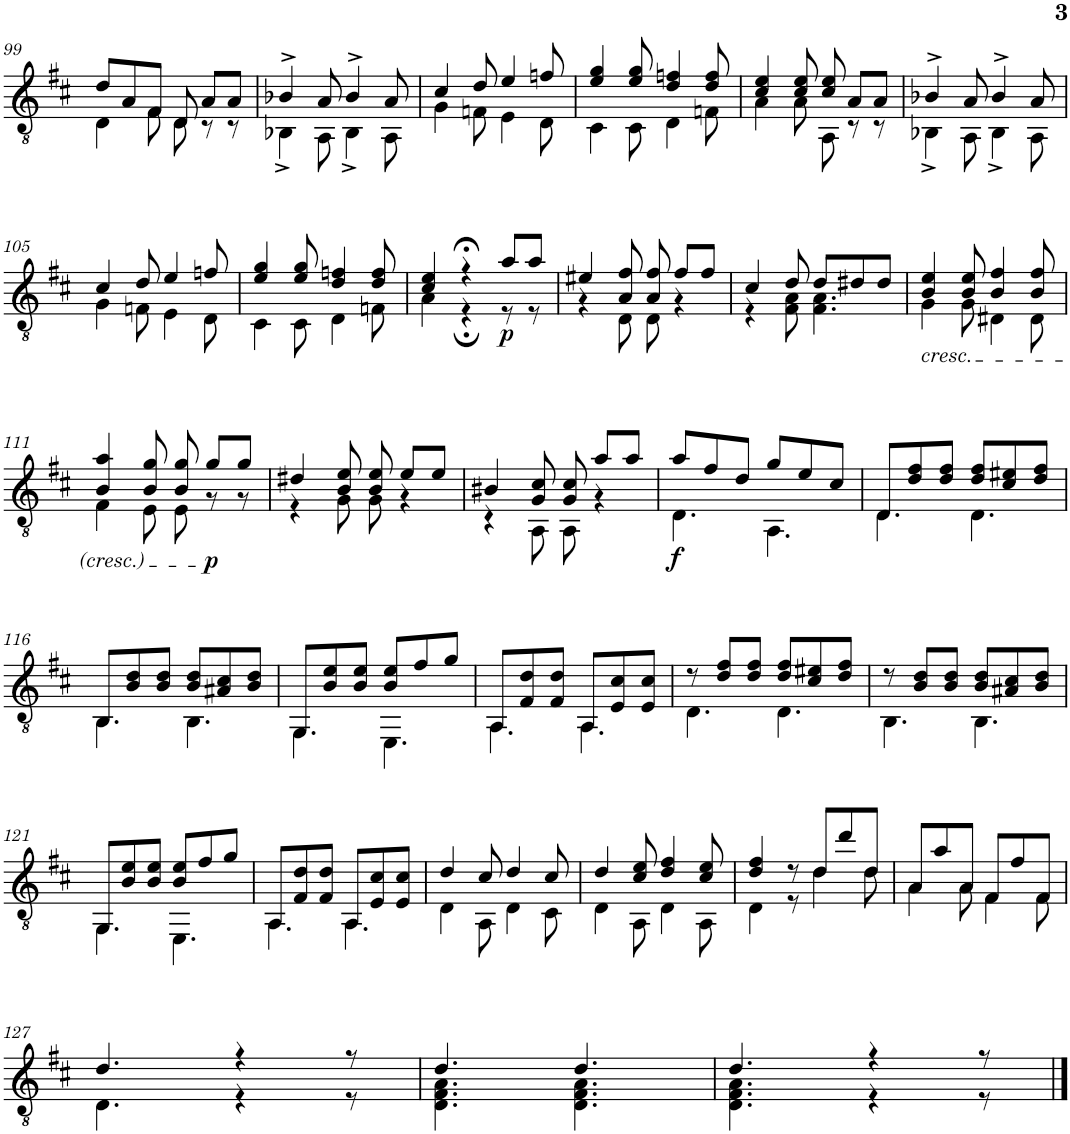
**kern	**dynam
*part1	*part1
*staff1	*staff1
*I"Classical Guitar	*
!!LO:PB:g=z
*clefGv2	*
*k[f#c#]	*
*D:	*
*M6/8	*
=99	=99
*^	*
8d/L	4D\	.
8A/	.	.
8F#/J	8F#\	.
8D/	8D\	.
8A/L	8r	.
8A/J	8r	.
=100	=100	=100
4B-X^/	4BB-X^\	.
8A/	8AA\	.
4B-^/	4BB-^\	.
8A/	8AA\	.
=101	=101	=101
4c#/	4G\	.
8d/	8Fn\	.
4e/	4E\	.
8fn/	8D\	.
=102	=102	=102
4e/ 4g/	4C#\	.
8e/ 8g/	8C#\	.
4d/ 4fn/	4D\	.
8d/ 8f/	8Fn\	.
=103	=103	=103
4c#/ 4e/	4A\	.
8c#/ 8e/	8A\	.
8c#/ 8e/	8AA\	.
8A/L	8r	.
8A/J	8r	.
=104	=104	=104
4B-X^/	4BB-X^\	.
8A/	8AA\	.
4B-^/	4BB-^\	.
8A/	8AA\	.
!!LO:LB:g=z	!!
=105	=105	=105
4c#/	4G\	.
8d/	8Fn\	.
4e/	4E\	.
8fn/	8D\	.
=106	=106	=106
4e/ 4g/	4C#\	.
8e/ 8g/	8C#\	.
4d/ 4fn/	4D\	.
8d/ 8f/	8Fn\	.
=107	=107	=107
4c#/ 4e/	4A\	.
4r;<	4r;	.
!	!	!LO:DY:b
8a/L	8r	p
8a/J	8r	.
=108	=108	=108
4e#X/	4r	.
8A/ 8f#/	8D\	.
8A/ 8f#/	8D\	.
8f#/L	4r	.
8f#/J	.	.
=109	=109	=109
4c#/	4r	.
8d/	8F#\ 8A\	.
8d/L	4.F#\ 4.A\	.
8d#X/	.	.
8d#/J	.	.
=110	=110	=110
!LO:TX:b:i:t=cresc.	!	!
4B/ 4e/	4G\	.
8B/ 8e/	8G\	.
4B/ 4f#/	4D#X\	.
8B/ 8f#/	8D#\	.
!!LO:LB:g=z	!!
=111	=111	=111
4B/ 4a/	4F#\	.
8B/ 8g/	8E\	.
8B/ 8g/	8E\	.
!	!	!LO:DY:b
8g/L	8r	p
8g/J	8r	.
=112	=112	=112
4d#X/	4r	.
8B/ 8e/	8G\	.
8B/ 8e/	8G\	.
8e/L	4r	.
8e/J	.	.
=113	=113	=113
4B#X/	4r	.
8G/ 8c#/	8AA\	.
8G/ 8c#/	8AA\	.
8a/L	4r	.
8a/J	.	.
=114	=114	=114
!	!	!LO:DY:b
8a/L	4.D\	f
8f#/	.	.
8d/J	.	.
8g/L	4.AA\	.
8e/	.	.
8c#/J	.	.
=115	=115	=115
8D/L	4.D\	.
8d/ 8f#/	.	.
8d/ 8f#/J	.	.
8d/ 8f#/L	4.D\	.
8c#/ 8e#X/	.	.
8d/ 8f#/J	.	.
!!LO:LB:g=z	!!
=116	=116	=116
8BB/L	4.BB\	.
8B/ 8d/	.	.
8B/ 8d/J	.	.
8B/ 8d/L	4.BB\	.
8A#X/ 8c#/	.	.
8B/ 8d/J	.	.
=117	=117	=117
8GG/L	4.GG\	.
8B/ 8e/	.	.
8B/ 8e/J	.	.
8B/ 8e/L	4.EE\	.
8f#/	.	.
8g/J	.	.
=118	=118	=118
8AA/L	4.AA\	.
8F#/ 8d/	.	.
8F#/ 8d/J	.	.
8AA/L	4.AA\	.
8E/ 8c#/	.	.
8E/ 8c#/J	.	.
=119	=119	=119
8r	4.D\	.
8d/ 8f#/L	.	.
8d/ 8f#/J	.	.
8d/ 8f#/L	4.D\	.
8c#/ 8e#X/	.	.
8d/ 8f#/J	.	.
=120	=120	=120
8r	4.BB\	.
8B/ 8d/L	.	.
8B/ 8d/J	.	.
8B/ 8d/L	4.BB\	.
8A#X/ 8c#/	.	.
8B/ 8d/J	.	.
!!LO:LB:g=z	!!
=121	=121	=121
8GG/L	4.GG\	.
8B/ 8e/	.	.
8B/ 8e/J	.	.
8B/ 8e/L	4.EE\	.
8f#/	.	.
8g/J	.	.
=122	=122	=122
8AA/L	4.AA\	.
8F#/ 8d/	.	.
8F#/ 8d/J	.	.
8AA/L	4.AA\	.
8E/ 8c#/	.	.
8E/ 8c#/J	.	.
=123	=123	=123
4d/	4D\	.
8c#/	8AA\	.
4d/	4D\	.
8c#/	8C#\	.
=124	=124	=124
4d/	4D\	.
8c#/ 8e/	8AA\	.
4d/ 4f#/	4D\	.
8c#/ 8e/	8AA\	.
=125	=125	=125
4d/ 4f#/	4D\	.
8r	8r	.
8d/L	4d\	.
8dd/	.	.
8d/J	8d\	.
=126	=126	=126
8A/L	4A\	.
8a/	.	.
8A/J	8A\	.
8F#/L	4F#\	.
8f#/	.	.
8F#/J	8F#\	.
!!LO:LB:g=z	!!
=127	=127	=127
4.d/	4.D\	.
4r	4r	.
8r	8r	.
=128	=128	=128
4.d/	4.D\ 4.F#\ 4.A\	.
4.d/	4.D\ 4.F#\ 4.A\	.
=129	=129	=129
4.d/	4.D\ 4.F#\ 4.A\	.
4r	4r	.
8r	8r	.
*v	*v	*
==	==
*-	*-
